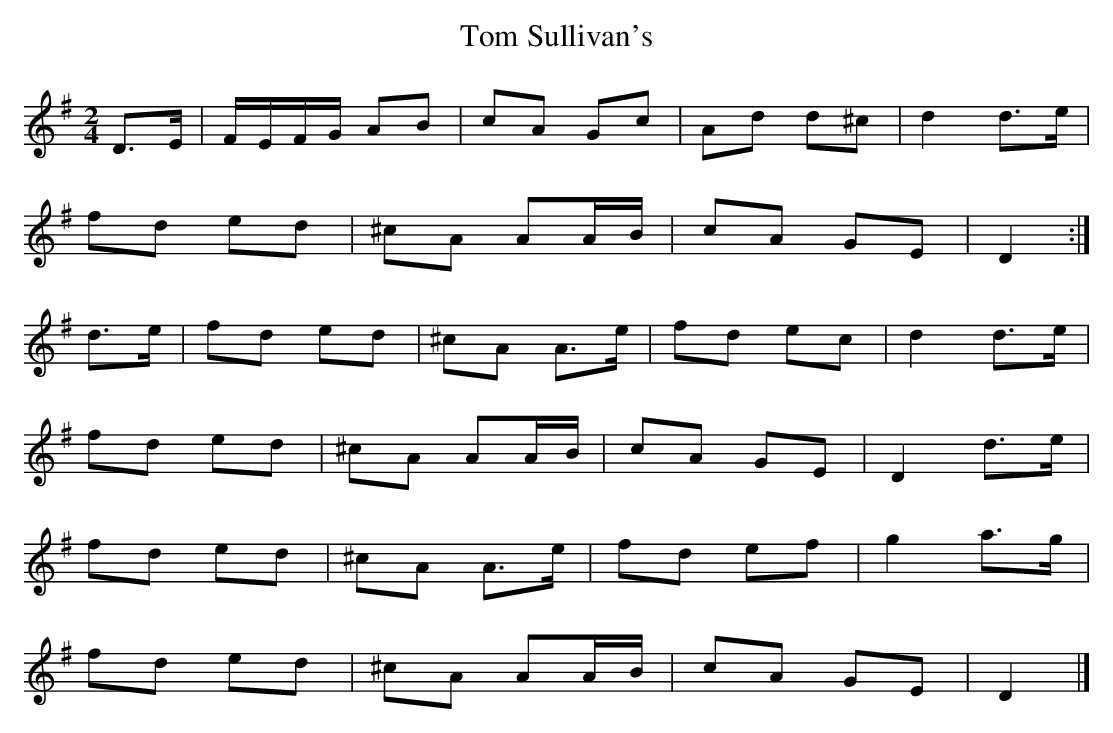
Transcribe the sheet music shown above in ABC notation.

X:1
T:Sullivan's, Tom
M:2/4
L:1/8
K:D Mixolydian
D3/E/|F/E/F/G/ AB|cA Gc|Ad d^c|d2 d3/e/|!
fd ed|^cA AA/B/|cA GE|D2:|!
d3/e/|fd ed|^cA A3/e/|fd ec|d2 d3/e/|!
fd ed|^cA AA/B/|cA GE|D2 d3/e/|!
fd ed|^cA A3/e/|fd ef|g2 a3/g/|!
fd ed|^cA AA/B/|cA GE|D2|]!
